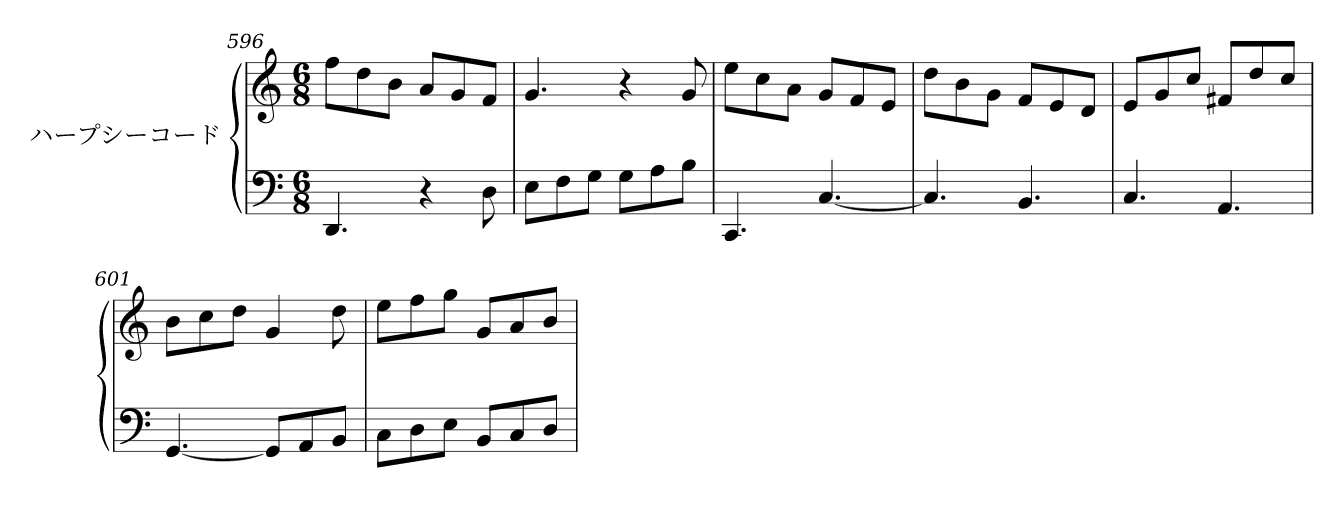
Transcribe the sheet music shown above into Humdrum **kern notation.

**kern	**kern
*part1	*part1
*staff2	*staff1
*I"ハープシーコード	*
*clefF4	*clefG2
*k[]	*k[]
*M6/8	*M6/8
=596	=596
4.DD/	8ff\L
.	8dd\
.	8b\J
4r	8a/L
.	8g/
8D\	8f/J
=597	=597
8E\L	4.g/
8F\	.
8G\J	.
8G\L	4r
8A\	.
8B\J	8g/
=598	=598
4.CC/	8ee\L
.	8cc\
.	8a\J
[4.C/	8g/L
.	8f/
.	8e/J
=599	=599
4.C/]	8dd\L
.	8b\
.	8g\J
4.BB/	8f/L
.	8e/
.	8d/J
=600	=600
4.C/	8e/L
.	8g/
.	8cc/J
4.AA/	8f#X/L
.	8dd/
.	8cc/J
=601	=601
[4.GG/	8b\L
.	8cc\
.	8dd\J
8GG/L]	4g/
8AA/	.
8BB/J	8dd\
!!LO:LB:g=z
=602	=602
8C\L	8ee\L
8D\	8ff\
8E\J	8gg\J
8BB/L	8g/L
8C/	8a/
8D/J	8b/J
=	=
*-	*-
